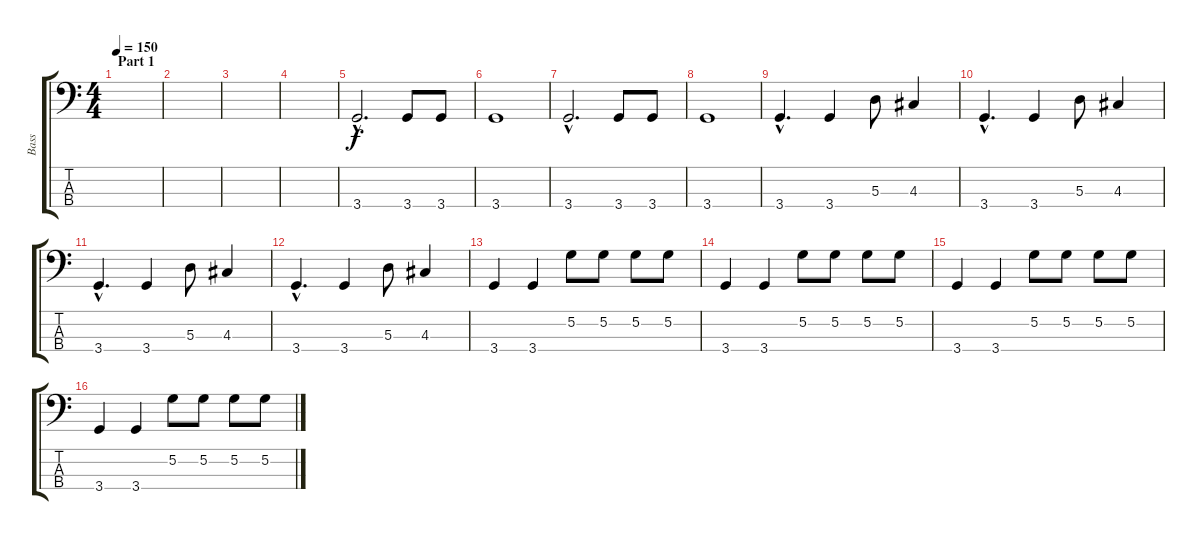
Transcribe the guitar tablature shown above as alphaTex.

\track ("Bass" "Bass") {instrument electricbassfinger}
\staff {score tabs}
\tuning (G2 D2 A1 E1) {hide}
\ts (4 4)
\section ("" "Part 1")
\tempo 150
\clef f4
\ks c
|
|
|
|
3.4{hac}.2{d} 3.4.8 3.4.8 |
3.4.1 |
3.4{hac}.2{d} 3.4.8 3.4.8 |
3.4.1 |
3.4{hac}.4{d} 3.4.4 5.3.8 4.3.4 |
3.4{hac}.4{d} 3.4.4 5.3.8 4.3.4 |
3.4{hac}.4{d} 3.4.4 5.3.8 4.3.4 |
3.4{hac}.4{d} 3.4.4 5.3.8 4.3.4 |
3.4.4 3.4.4 5.2.8 5.2.8 5.2.8 5.2.8 |
3.4.4 3.4.4 5.2.8 5.2.8 5.2.8 5.2.8 |
3.4.4 3.4.4 5.2.8 5.2.8 5.2.8 5.2.8 |
3.4.4 3.4.4 5.2.8 5.2.8 5.2.8 5.2.8
